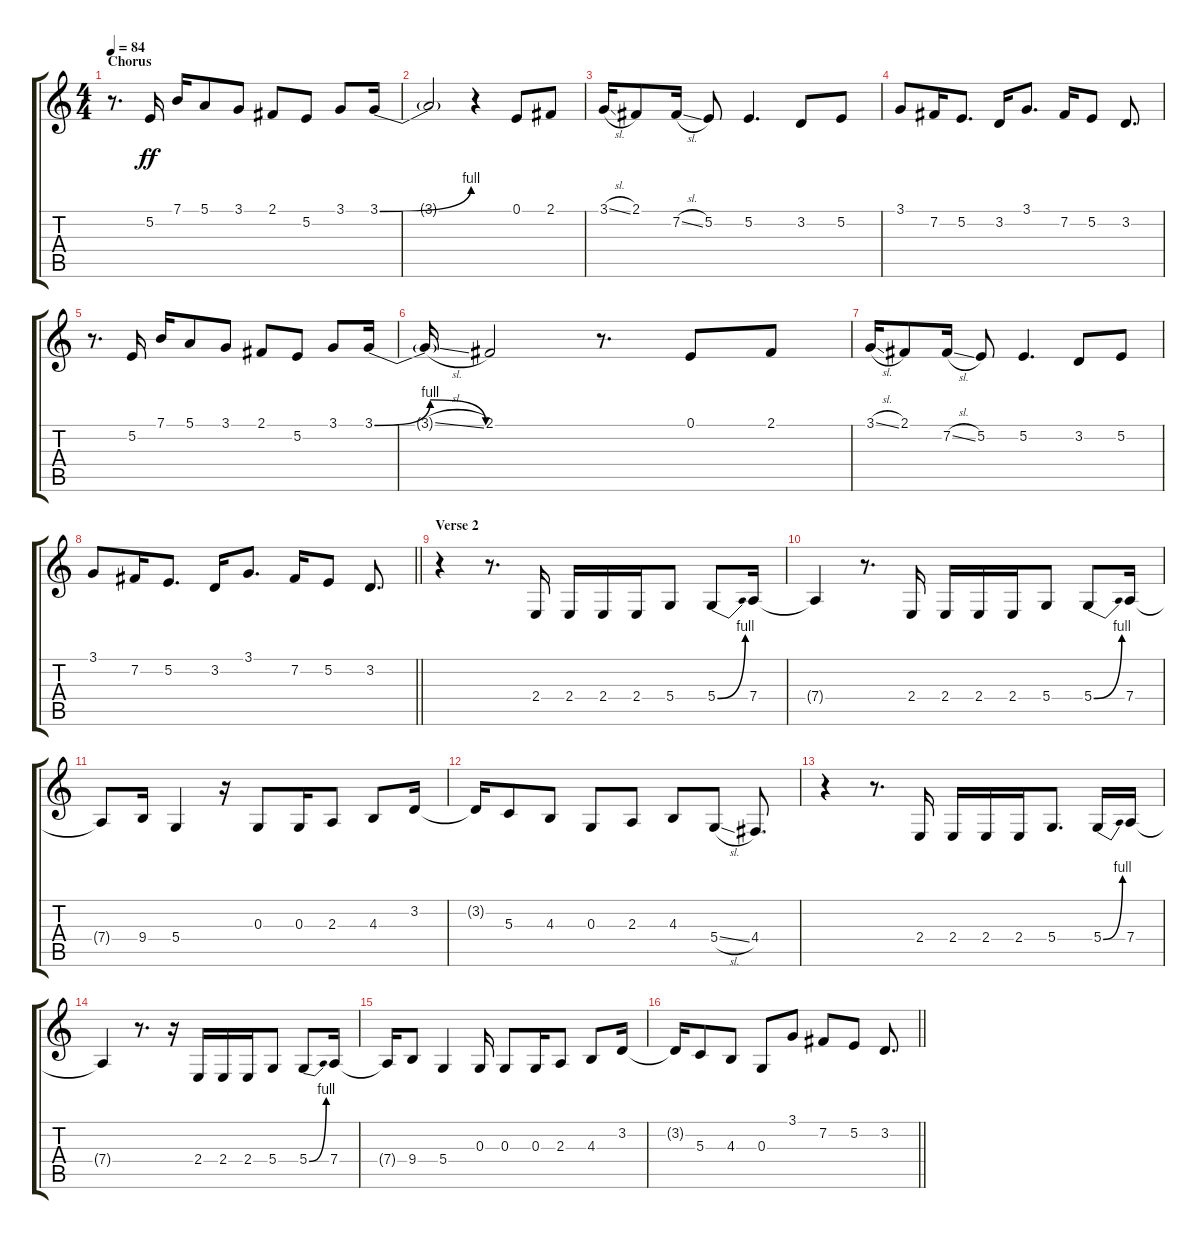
\track "" {instrument clarinet}
\staff {score tabs}
\tuning (E4 B3 G3 D3 A2 D2) {hide}
\ts (4 4)
\section ("" "Chorus")
\tempo 84
\clef g2
\ks c
r.8{d dy ff} 5.2.16 7.1.16 5.1.8 3.1.8 2.1.8 5.2.8 3.1.8 3.1{be (bend 0 0 60 4)}.16 |
3.1{t}.2 r.4 0.1.8 2.1.8 |
3.1{sl}.16 2.1.8 7.2{sl}.16 5.2.8 5.2.4{d} 3.2.8 5.2.8 |
3.1.8 7.2.16 5.2.8{d} 3.2.16 3.1.8{d} 7.2.16 5.2.8 3.2.8{d} |
r.8{d} 5.2.16 7.1.16 5.1.8 3.1.8 2.1.8 5.2.8 3.1.8 3.1{be (bendrelease 0 0 29 4 45 4 60 0)}.16 |
3.1{sl t}.16 2.1.2 r.8{d} 0.1.8 2.1.8 |
3.1{sl}.16 2.1.8 7.2{sl}.16 5.2.8 5.2.4{d} 3.2.8 5.2.8 |
\barLineRight lightlight
3.1.8 7.2.16 5.2.8{d} 3.2.16 3.1.8{d} 7.2.16 5.2.8 3.2.8{d} |
\section ("" "Verse 2")
r.4 r.8{d} 2.4.16 2.4.16 2.4.16 2.4.16 5.4.8 5.4{be (bend 0 0 60 4)}.8 7.4.16 |
7.4{t}.4 r.8{d} 2.4.16 2.4.16 2.4.16 2.4.16 5.4.8 5.4{be (bend 0 0 60 4)}.8 7.4.16 |
7.4{t}.8 9.4.16 5.4.4 r.16 0.3.8 0.3.16 2.3.8 4.3.8 3.2.16 |
3.2{t}.16 5.3.8 4.3.8 0.3.8 2.3.8 4.3.8 5.4{sl}.8 4.4.8{d} |
r.4 r.8{d} 2.4.16 2.4.16 2.4.16 2.4.16 5.4.8{d} 5.4{be (bend 0 0 60 4)}.16 7.4.16 |
7.4{t}.4 r.8{d} r.16 2.4.16 2.4.16 2.4.16 5.4.8 5.4{be (bend 0 0 60 4)}.8 7.4.16 |
7.4{t}.16 9.4.8 5.4.4 0.3.16 0.3.8 0.3.16 2.3.8 4.3.8 3.2.16 |
\barLineRight lightlight
3.2{t}.16 5.3.8 4.3.8 0.3.8 3.1.8 7.2.8 5.2.8 3.2.8{d}
